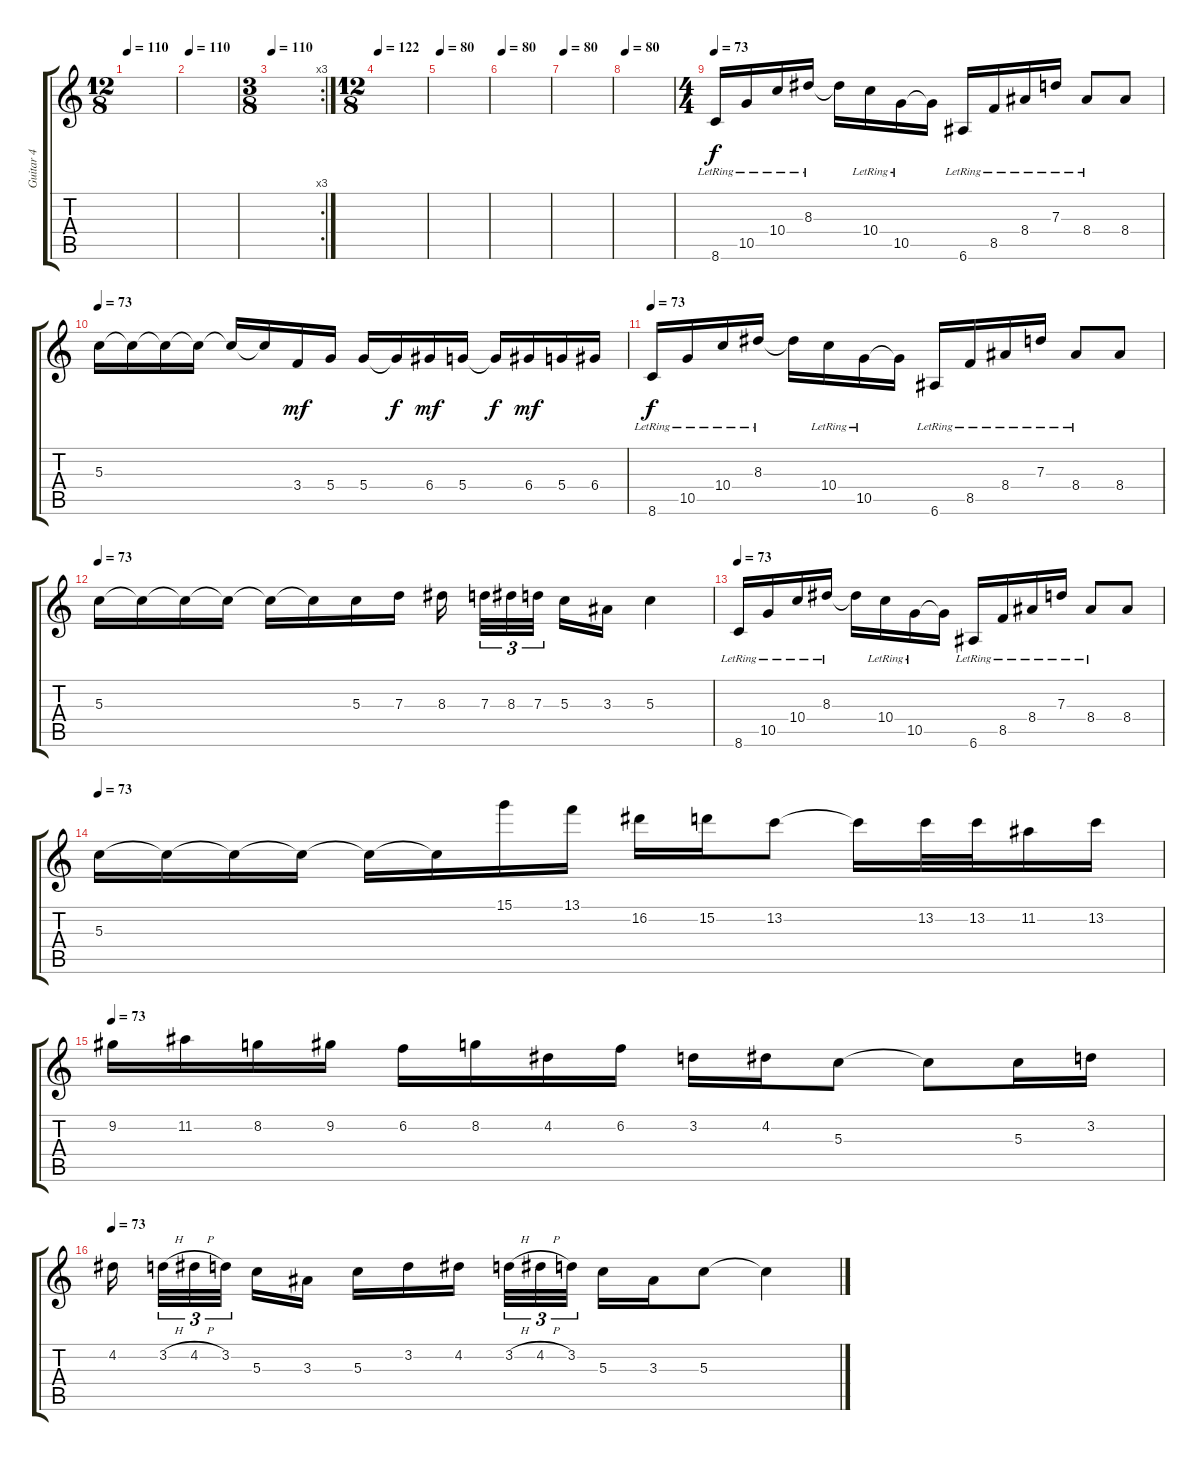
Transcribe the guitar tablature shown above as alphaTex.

\track ("Guitar 4" "Guitar 4") {instrument acousticguitarsteel}
\staff {score tabs}
\tuning (E4 B3 G3 D3 A2 E2) {hide}
\ts (12 8)
\tempo 110
\clef g2
\ks c
|
\tempo 110
|
\rc 3
\ts (3 8)
\tempo 110
|
\ts (12 8)
\tempo 122
|
\tempo 80
|
\tempo 80
|
\tempo 80
|
\tempo 80
|
\ts (4 4)
\tempo 73
8.6{lr}.16{balance 2} 10.5{lr}.16 10.4{lr}.16 8.3{lr}.16 8.3{t}.16 10.4{lr}.16 10.5{lr}.16 10.5{t}.16 6.6{lr}.16 8.5{lr}.16 8.4{lr}.16 7.3{lr}.16 8.4{lr}.8 8.4.8 |
\tempo 73
5.3.16 5.3{t}.16 5.3{t}.16 5.3{t}.16 5.3{t}.16 5.3{t}.16 3.4.16{dy mf} 5.4.16 5.4.16 5.4{t}.16{dy f} 6.4.16{dy mf} 5.4.16 5.4{t}.16{dy f} 6.4.16{dy mf} 5.4.16 6.4.16 |
\tempo 73
8.6{lr}.16{dy f balance 2} 10.5{lr}.16 10.4{lr}.16 8.3{lr}.16 8.3{t}.16 10.4{lr}.16 10.5{lr}.16 10.5{t}.16 6.6{lr}.16 8.5{lr}.16 8.4{lr}.16 7.3{lr}.16 8.4{lr}.8 8.4.8 |
\tempo 73
5.3.16 5.3{t}.16 5.3{t}.16 5.3{t}.16 5.3{t}.16 5.3{t}.16 5.3.16 7.3.16 8.3.16 7.3.32{tu (3 2)} 8.3.32{tu (3 2)} 7.3.32{tu (3 2)} 5.3.16 3.3.16 5.3.4 |
\tempo 73
8.6{lr}.16{balance 2} 10.5{lr}.16 10.4{lr}.16 8.3{lr}.16 8.3{t}.16 10.4{lr}.16 10.5{lr}.16 10.5{t}.16 6.6{lr}.16 8.5{lr}.16 8.4{lr}.16 7.3{lr}.16 8.4{lr}.8 8.4.8 |
\tempo 73
5.3.16 5.3{t}.16 5.3{t}.16 5.3{t}.16 5.3{t}.16 5.3{t}.16 15.1.16 13.1.16 16.2.16 15.2.16 13.2.8 13.2{t}.16 13.2.32 13.2.32 11.2.16 13.2.16 |
\tempo 73
9.2.16{balance 2} 11.2.16 8.2.16 9.2.16 6.2.16 8.2.16 4.2.16 6.2.16 3.2.16 4.2.16 5.3.8 5.3{t}.8 5.3.16 3.2.16 |
\tempo 73
4.2.16 3.2{h}.32{tu (3 2)} 4.2{h}.32{tu (3 2)} 3.2.32{tu (3 2)} 5.3.16 3.3.16 5.3.16 3.2.16 4.2.16 3.2{h}.32{tu (3 2)} 4.2{h}.32{tu (3 2)} 3.2.32{tu (3 2)} 5.3.16 3.3.16 5.3.8 5.3{t}.4
